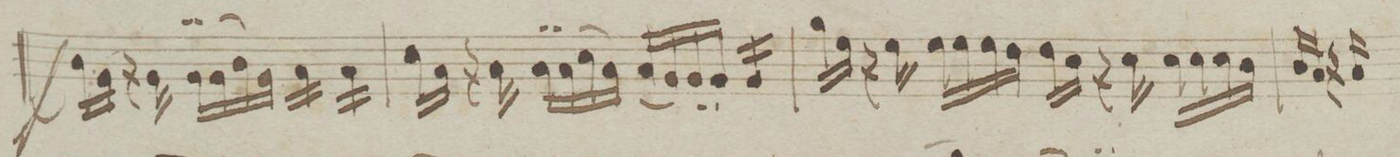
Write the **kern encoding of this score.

**kern	**dynam
*I"Violin 2do	*
*clefG2	*
*k[b-e-a-]	*
*met(c)	*
*M4/4	*
16b-\LL	f
16g\JJ	.
16r	.
16g\	.
16g'\LL	.
16g'\	.
(16b-\	.
16g\JJ)	.
*tremolo	*
16a-\LL	.
16a-\	.
16a-\	.
16a-\JJ	.
16a-\LL	.
16a-\	.
16a-\	.
16a-\JJ	.
=12	=12
16cc\LL	.
16a-\JJ	.
16r	.
16a-\	.
16a-'\LL	.
16a-'\	.
(16cc\	.
16a-\JJ)	.
(16a-/LL	.
16g/)	.
16g'/	.
16g'/JJ	.
16g/LL	.
16g/	.
16g/	.
16g/JJ	.
*Xtremolo	*
=13	=13
16gg\LL	.
16ee-\JJ	.
16r	.
16ee-\	.
16ee-\LL	.
16ee-\	.
16ee-\	.
16dd\JJ	.
16dd\LL	.
16cc\JJ	.
16r	.
16cc\	.
16cc\LL	.
16cc\	.
16cc\	.
16b-\JJ	.
=14	=14
16b-/LL	.
16a-/JJ	.
16r	.
16a-/	.
*-	*-
